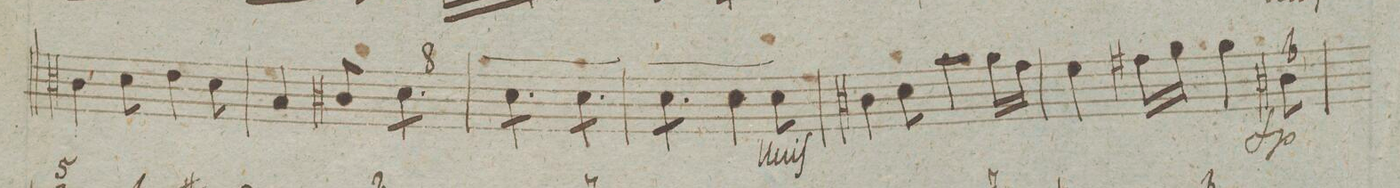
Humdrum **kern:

**kern	**fba	**dynam
*I"Organo	*	*
*clefF4	*	*
*k[f#c#g#]	*	*
*M6/8	*	*
4D#X\	.	.
8E\	.	.
4F#\	.	.
8E\	.	.
=22	=22	=22
4C#/	.	.
8D#X/	.	.
*tremolo	*	*
8E\L	8_	.
8E\	.	.
8E\J	.	.
=23	=23	=23
8E\L	.	.
8E\	.	.
8E\J	.	.
8E\L	.	.
8E\	.	.
8E\J	.	.
=24	=24	=24
8E\L	.	.
8E\	.	.
8E\J	.	.
*Xtremolo	*	*
4E\	.	.
8E\	.	.
=25	=25	=25
4D#X\	X	.
8E\	.	.
4c#\	.	.
16B\LL	.	.
16A\JJ	.	.
=26	=26	=26
4G#\	.	.
16A#X\LL	.	.
16B\JJ	.	.
4B\	.	.
8D#X\	6	fp
=27	=27	=27
*-	*-	*-
